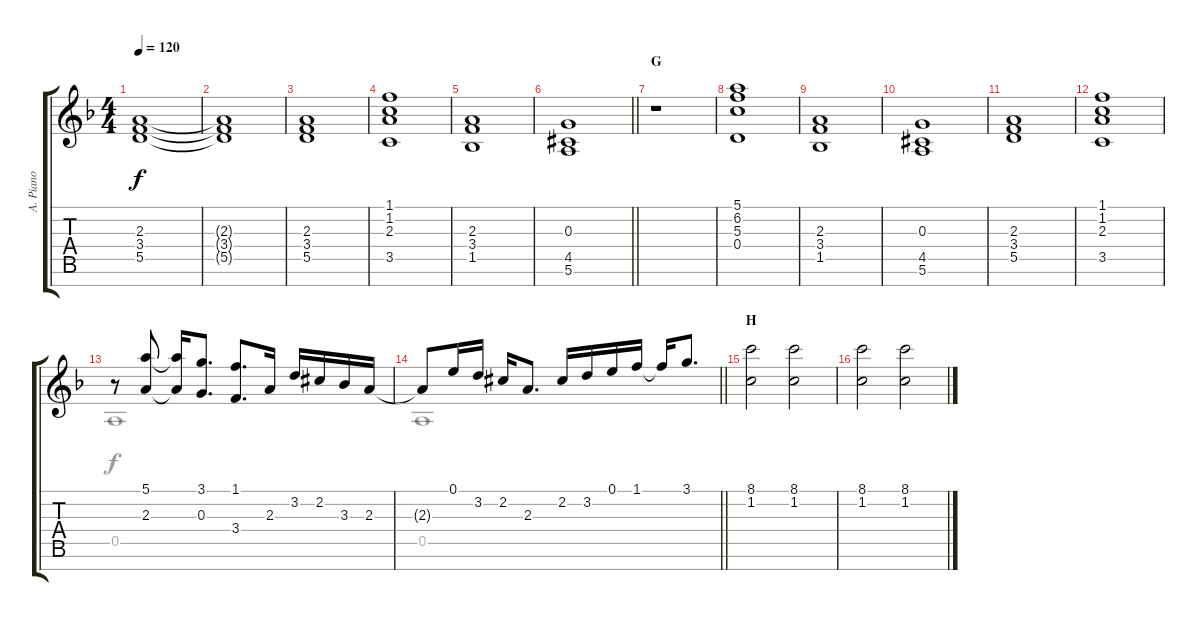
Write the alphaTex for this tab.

\track ("A. Piano" "A. Piano") {instrument acousticgrandpiano}
\staff {score tabs}
\tuning (E5 B4 G4 D4 A3 E3 B2) {hide}
\voice
\ts (4 4)
\tempo 120
\clef g2
\ks f
(2.3{t} 3.4{t} 5.5{t}).1{dy f} |
(2.3{t} 3.4{t} 5.5{t}).1 |
(2.3 3.4 5.5).1 |
(1.1 1.2 2.3 3.5).1 |
(2.3 3.4 1.5).1 |
\barLineRight lightlight
(0.3 4.5{acc #} 5.6).1 |
\section ("" "G")
r.1 |
(5.1 6.2 5.3 0.4).1 |
(2.3 3.4 1.5).1 |
(0.3 4.5{acc #} 5.6).1 |
(2.3 3.4 5.5).1 |
(1.1 1.2 2.3 3.5).1 |
r.8 (5.1 2.3).8 (5.1{t} 2.3{t}).16 (3.1 0.3).8{d} (1.1 3.4).8{d} 2.3.16 3.2.16 2.2{acc #}.16 3.3.16 2.3.16 |
\barLineRight lightlight
2.3{t}.8 0.1.16 3.2.16 2.2{acc #}.16 2.3.8{d} 2.2{acc #}.16 3.2.16 0.1.16 1.1.16 1.1{t}.16 3.1.8{d} |
\section ("" "H")
(8.1 1.2).2 (8.1 1.2).2 |
(8.1 1.2).2 (8.1 1.2).2
\voice
\clef g2
\ottava regular
\simile none
\ks f
|
|
|
|
|
\barLineRight lightlight
|
|
|
|
|
|
|
0.5.1 |
\barLineRight lightlight
0.5.1 |
|
